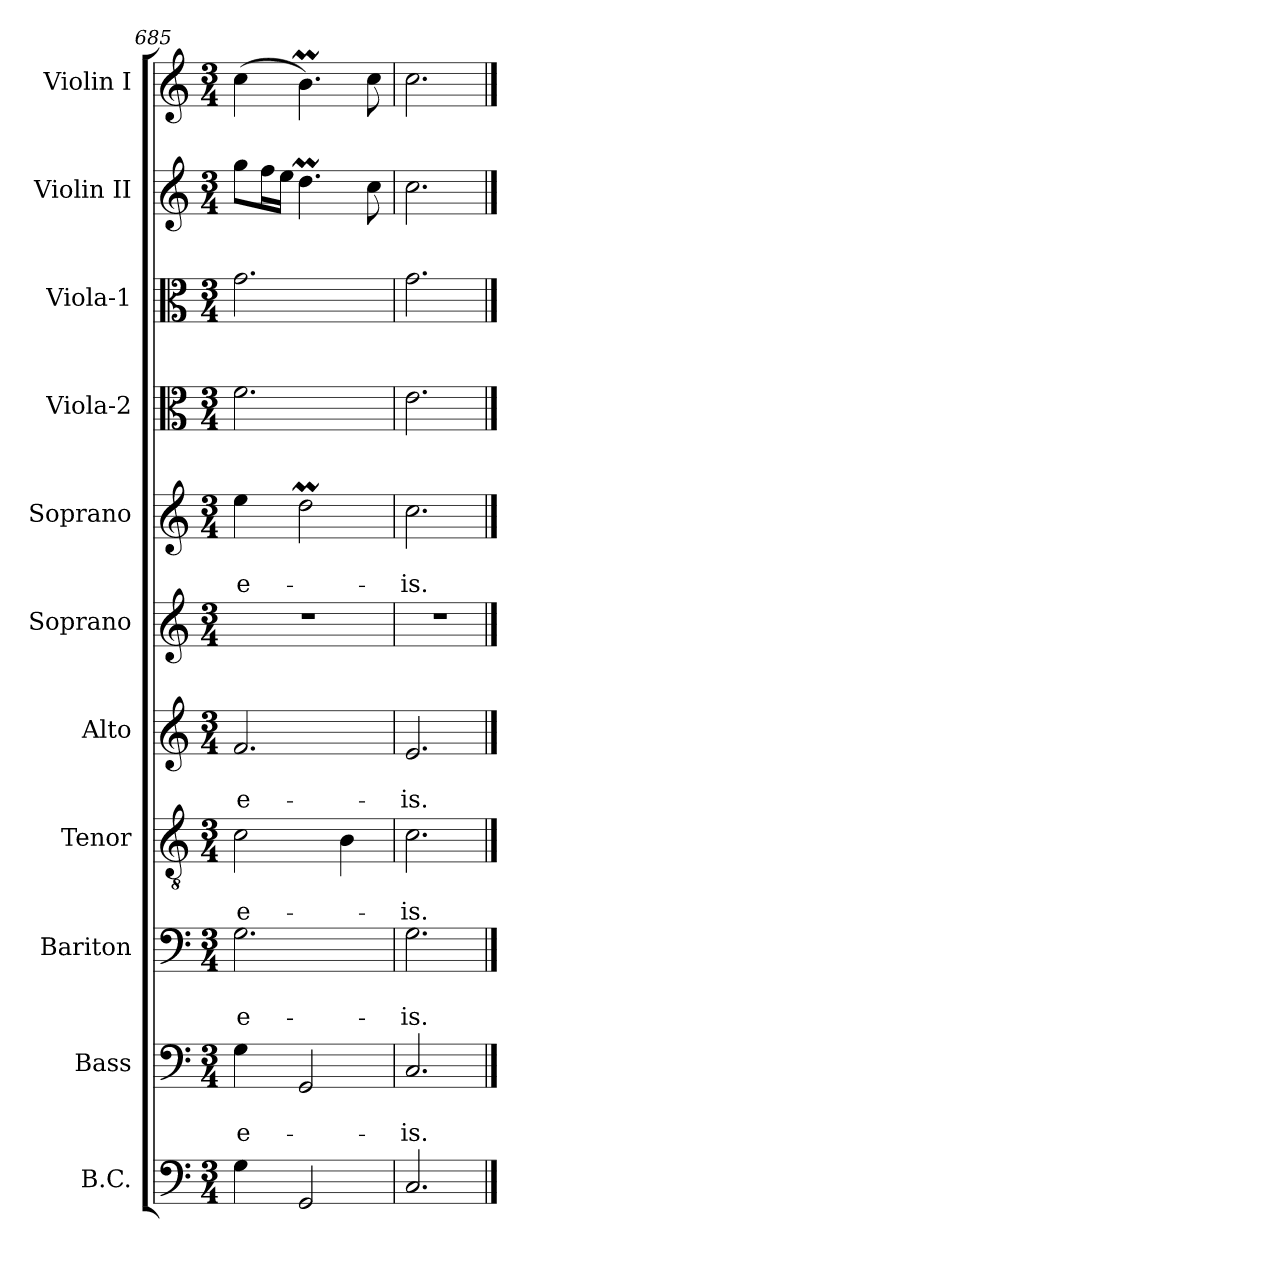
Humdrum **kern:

**kern	**kern	**text	**text	**kern	**text	**text	**kern	**text	**text	**kern	**text	**text	**kern	**kern	**text	**text	**kern	**kern	**kern	**kern
*part11	*part10	*part10	*part10	*part9	*part9	*part9	*part8	*part8	*part8	*part7	*part7	*part7	*part6	*part5	*part5	*part5	*part4	*part3	*part2	*part1
*staff11	*staff10	*staff10	*staff10	*staff9	*staff9	*staff9	*staff8	*staff8	*staff8	*staff7	*staff7	*staff7	*staff6	*staff5	*staff5	*staff5	*staff4	*staff3	*staff2	*staff1
*I"B.C.	*I"Bass	*	*	*I"Bariton	*	*	*I"Tenor	*	*	*I"Alto	*	*	*I"Soprano	*I"Soprano	*	*	*I"Viola-2	*I"Viola-1	*I"Violin II	*I"Violin I
*I'BC	*I'B	*	*	*I'Br	*	*	*I'T	*	*	*I'A	*	*	*I'S-2	*I'S-1	*	*	*I'Va-2	*I'Va-1	*I'V-2	*I'V-1
*clefF4	*clefF4	*	*	*clefF4	*	*	*clefGv2	*	*	*clefG2	*	*	*clefG2	*clefG2	*	*	*clefC3	*clefC3	*clefG2	*clefG2
*k[]	*k[]	*	*	*k[]	*	*	*k[]	*	*	*k[]	*	*	*k[]	*k[]	*	*	*k[]	*k[]	*k[]	*k[]
*C:	*C:	*	*	*C:	*	*	*C:	*	*	*C:	*	*	*C:	*C:	*	*	*C:	*C:	*C:	*C:
*M3/4	*M3/4	*	*	*M3/4	*	*	*M3/4	*	*	*M3/4	*	*	*M3/4	*M3/4	*	*	*M3/4	*M3/4	*M3/4	*M3/4
=685	=685	=685	=685	=685	=685	=685	=685	=685	=685	=685	=685	=685	=685	=685	=685	=685	=685	=685	=685	=685
!	!	!	!LO:LY:b	!	!	!LO:LY:b	!	!	!LO:LY:b	!	!	!LO:LY:b	!	!	!	!LO:LY:b	!	!	!	!
4G\	4G\	.	e-	2.G\	.	e-	2c\	.	e-	2.f/	.	e-	2.r	4ee\	.	e-	2.f\	2.g\	8gg\L	(>4cc\
.	.	.	.	.	.	.	.	.	.	.	.	.	.	.	.	.	.	.	16ff\L	.
.	.	.	.	.	.	.	.	.	.	.	.	.	.	.	.	.	.	.	16ee\JJ	.
2GG/	2GG/	.	.	.	.	.	.	.	.	.	.	.	.	2ddM\	.	.	.	.	4.ddM\	4.bm\)
.	.	.	.	.	.	.	4B\	.	.	.	.	.	.	.	.	.	.	.	.	.
.	.	.	.	.	.	.	.	.	.	.	.	.	.	.	.	.	.	.	8cc\	8cc\
=686	=686	=686	=686	=686	=686	=686	=686	=686	=686	=686	=686	=686	=686	=686	=686	=686	=686	=686	=686	=686
!	!	!	!LO:LY:b	!	!	!LO:LY:b	!	!	!LO:LY:b	!	!	!LO:LY:b	!	!	!	!LO:LY:b	!	!	!	!
2.C/	2.C/	.	-is.	2.G\	.	-is.	2.c\	.	-is.	2.e/	.	-is.	2.r	2.cc\	.	-is.	2.e\	2.g\	2.cc\	2.cc\
==	==	==	==	==	==	==	==	==	==	==	==	==	==	==	==	==	==	==	==	==
*-	*-	*-	*-	*-	*-	*-	*-	*-	*-	*-	*-	*-	*-	*-	*-	*-	*-	*-	*-	*-
